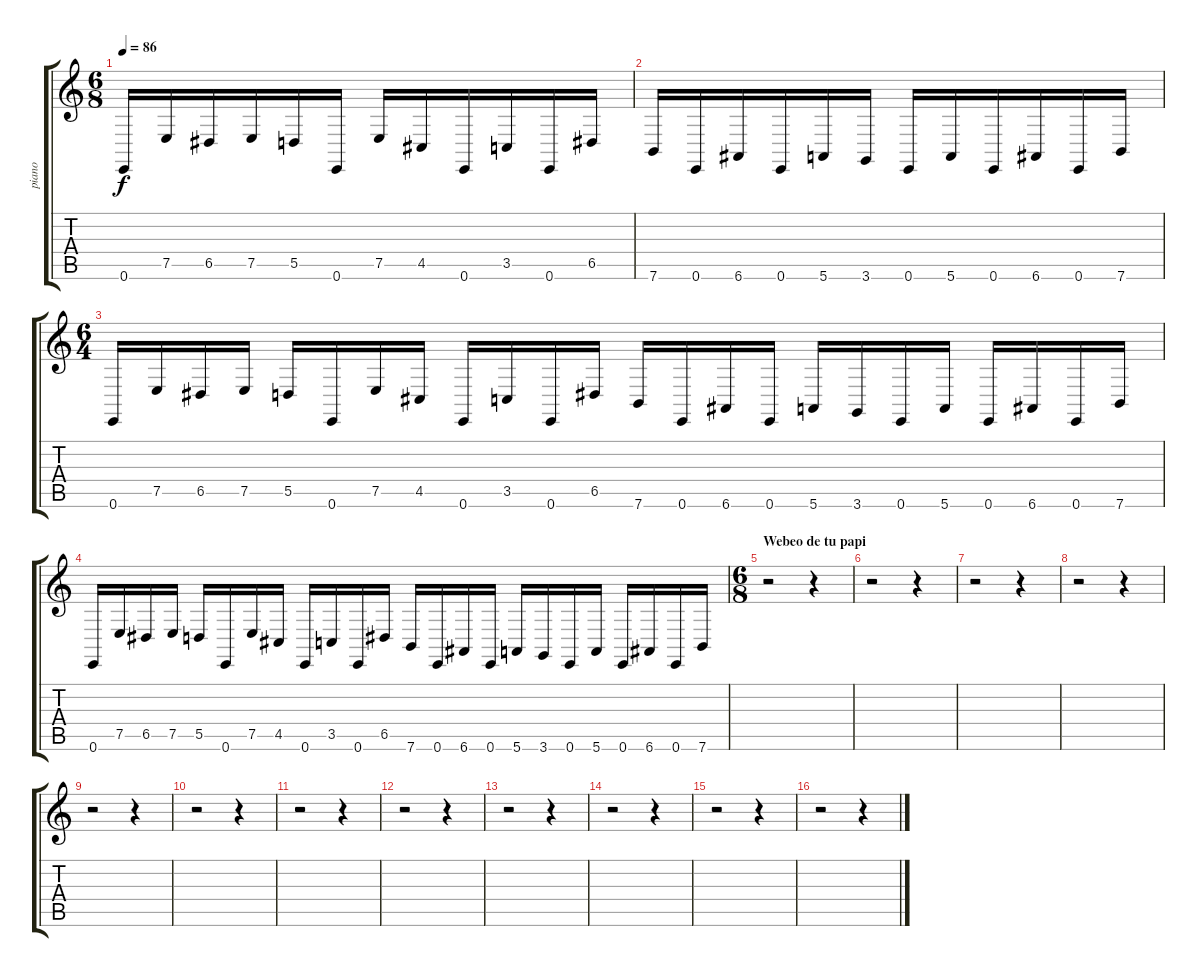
\track ("piano" "piano") {instrument acousticgrandpiano}
\staff {score tabs}
\tuning (E4 B3 G3 D3 A2 E2) {hide}
\ts (6 8)
\tempo 86
\clef g2
\ks c
0.6.16{dy f} 7.5.16 6.5.16 7.5.16 5.5.16 0.6.16 7.5.16 4.5.16 0.6.16 3.5.16 0.6.16 6.5.16 |
7.6.16 0.6.16 6.6.16 0.6.16 5.6.16 3.6.16 0.6.16 5.6.16 0.6.16 6.6.16 0.6.16 7.6.16 |
\ts (6 4)
0.6.16 7.5.16 6.5.16 7.5.16 5.5.16 0.6.16 7.5.16 4.5.16 0.6.16 3.5.16 0.6.16 6.5.16 7.6.16 0.6.16 6.6.16 0.6.16 5.6.16 3.6.16 0.6.16 5.6.16 0.6.16 6.6.16 0.6.16 7.6.16 |
0.6.16 7.5.16 6.5.16 7.5.16 5.5.16 0.6.16 7.5.16 4.5.16 0.6.16 3.5.16 0.6.16 6.5.16 7.6.16 0.6.16 6.6.16 0.6.16 5.6.16 3.6.16 0.6.16 5.6.16 0.6.16 6.6.16 0.6.16 7.6.16 |
\ts (6 8)
\section ("" "Webeo de tu papi")
r.2 r.4 |
r.2 r.4 |
r.2 r.4 |
r.2 r.4 |
r.2 r.4 |
r.2 r.4 |
r.2 r.4 |
r.2 r.4 |
r.2 r.4 |
r.2 r.4 |
r.2 r.4 |
r.2 r.4
